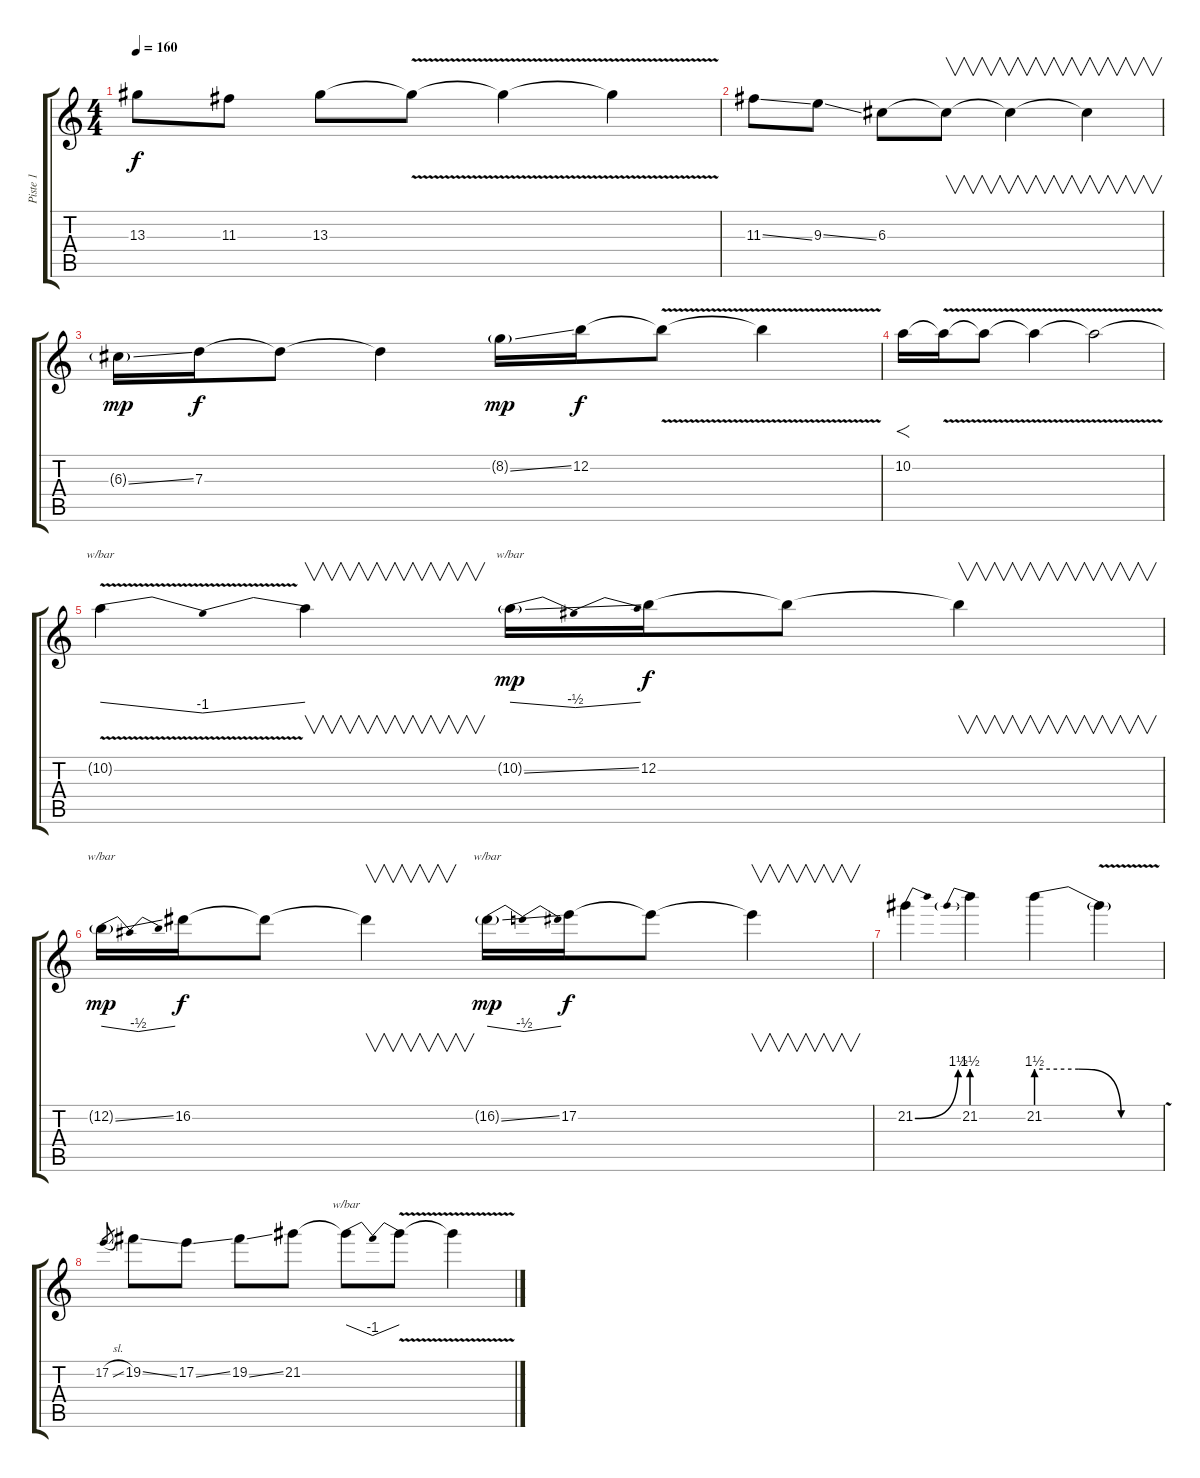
\track ("Piste 1" "Piste 1") {instrument distortionguitar}
\staff {score tabs}
\tuning (E4 B3 G3 D3 A2 E2) {hide}
\ts (4 4)
\tempo 160
\clef g2
\ks c
13.3.8{dy f} 11.3.8 13.3.8 13.3{v t}.8 13.3{v t}.4 13.3{t}.4 |
11.3{ss}.8 9.3{ss}.8 6.3.8 6.3{t}.8{v} 6.3{t}.4{v} 6.3{t}.4{v} |
6.3{ss g}.16{dy mp} 7.3.16{dy f} 7.3{t}.8 7.3{t}.4 8.2{ss g}.16{dy mp} 12.2.16{dy f} 12.2{v t}.8 12.2{v t}.4 |
10.2.16{f} 10.2{v t}.16 10.2{v t}.8 10.2{v t}.4 10.2{v t}.2 |
10.2{t}.4{tbe (dip default 0 0 30 -4 60 0)} 10.2{t}.4{v} 10.2{ss g}.16{tbe (dip default 0 0 30 -2 60 0) dy mp} 12.2.16{dy f} 12.2{t}.8 12.2{t}.4{v} |
12.2{ss g}.16{tbe (dip default 0 0 30 -2 60 0) dy mp} 16.2.16{dy f} 16.2{t}.8 16.2{t}.4{v} 16.2{ss g}.16{tbe (dip default 0 0 30 -2 60 0) dy mp} 17.2.16{dy f} 17.2{t}.8 17.2{t}.4{v} |
21.2{be (bend 0 0 60 6)}.4 21.2{be (prebend 0 6 60 6)}.4 21.2{be (custom 0 6 20 6 40 0 60 0)}.4 21.2{v t}.4 |
17.2{sl}.8{gr} 19.2{ss}.8 17.2{ss}.8 19.2{ss}.8 21.2.8 21.2{t}.8{tbe (dip default 0 0 30 -4 60 0)} 21.2{v t}.8 21.2{v t}.4
